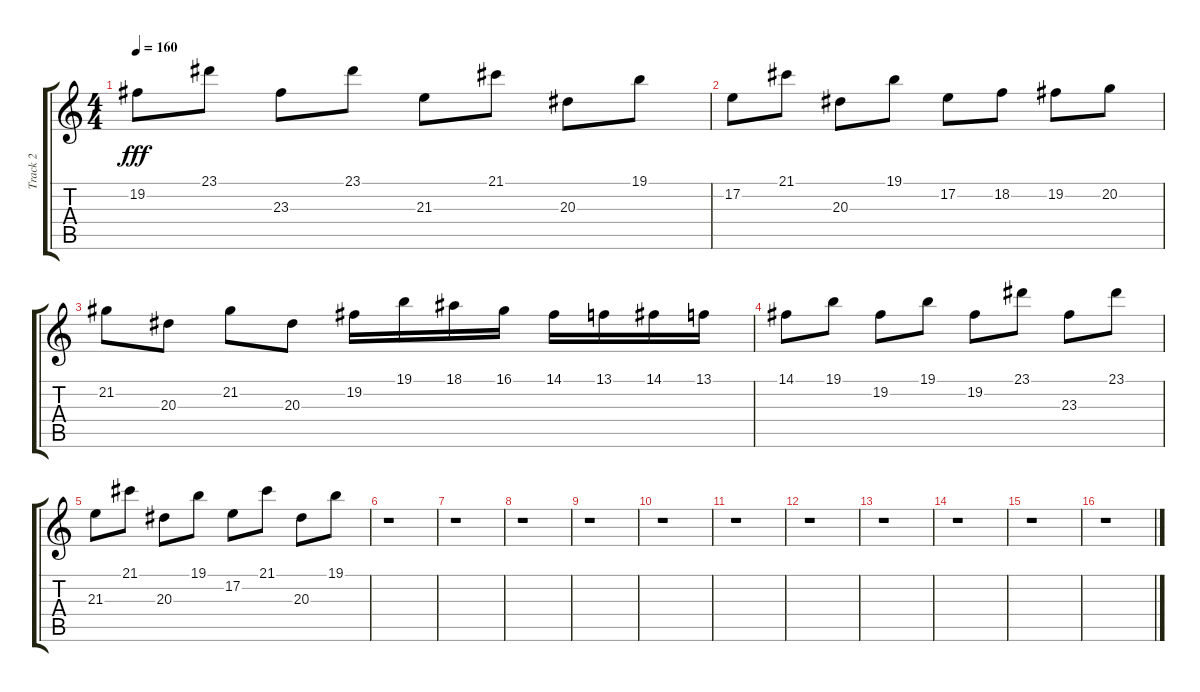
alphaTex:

\track ("Track 2" "Track 2") {instrument lead1square}
\staff {score tabs}
\tuning (E4 B3 G3 D3 A2 E2) {hide}
\ts (4 4)
\tempo 160
\clef g2
\ks c
19.2.8{dy fff} 23.1.8 23.3.8 23.1.8 21.3.8 21.1.8 20.3.8 19.1.8 |
17.2.8 21.1.8 20.3.8 19.1.8 17.2.8 18.2.8 19.2.8 20.2.8 |
21.2.8 20.3.8 21.2.8 20.3.8 19.2.16 19.1.16 18.1.16 16.1.16 14.1.16 13.1.16 14.1.16 13.1.16 |
14.1.8 19.1.8 19.2.8 19.1.8 19.2.8 23.1.8 23.3.8 23.1.8 |
21.3.8 21.1.8 20.3.8 19.1.8 17.2.8 21.1.8 20.3.8 19.1.8 |
r.1 |
r.1 |
r.1 |
r.1 |
r.1 |
r.1 |
r.1 |
r.1 |
r.1 |
r.1 |
r.1
